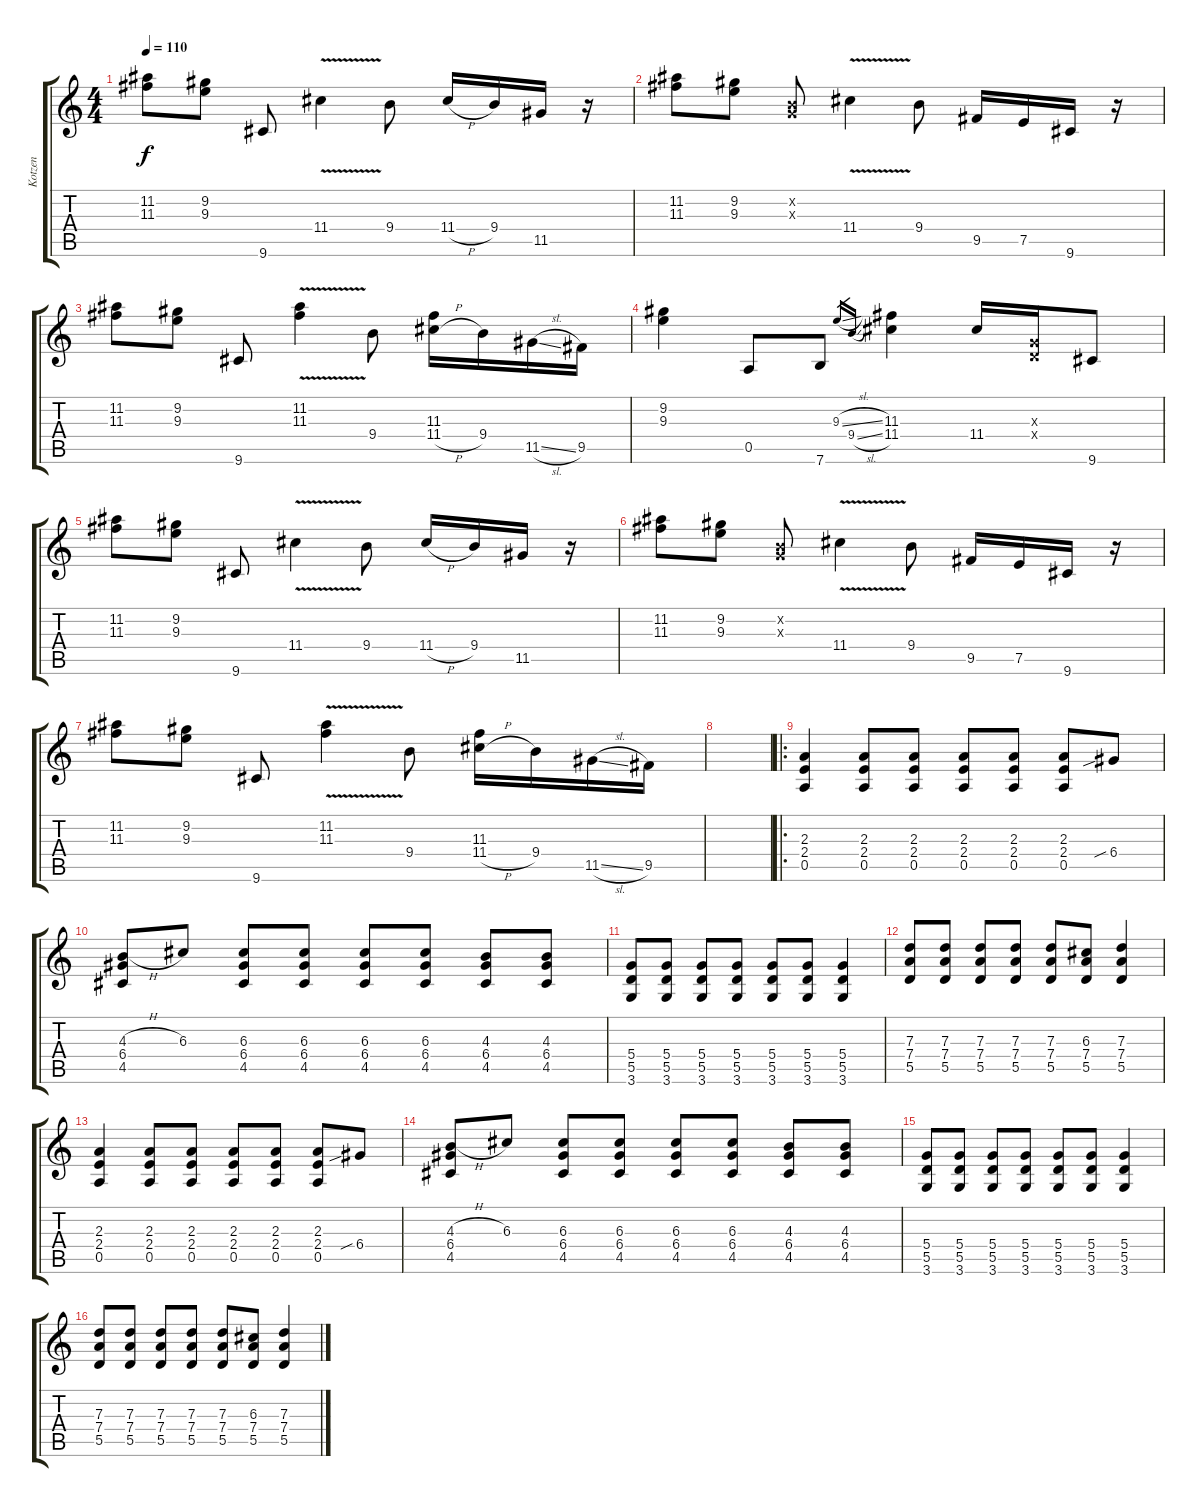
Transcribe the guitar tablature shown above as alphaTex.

\track ("Kotzen" "Kotzen") {instrument overdrivenguitar}
\staff {score tabs}
\tuning (E4 B3 G3 D3 A2 E2) {hide}
\ts (4 4)
\tempo 110
\clef g2
\ks c
(11.2 11.3).8{dy f} (9.2 9.3).8 9.6.8 11.4{v}.4 9.4.8 11.4{h}.16 9.4.16 11.5.16 r.16 |
(11.2 11.3).8 (9.2 9.3).8 (0.2{x} 0.3{x}).8 11.4{v}.4 9.4.8 9.5.16 7.5.16 9.6.16 r.16 |
(11.2 11.3).8 (9.2 9.3).8 9.6.8 (11.2{v} 11.3{v}).4 9.4.8 (11.3 11.4{h}).16 9.4.16 11.5{sl}.16 9.5.16 |
(9.2 9.3).4 0.5.8 7.6.8 9.3{sl}.16{gr} 9.4{sl}.16{gr} (11.3 11.4).4 11.4.16 (0.3{x} 0.4{x}).16 9.6.8 |
(11.2 11.3).8 (9.2 9.3).8 9.6.8 11.4{v}.4 9.4.8 11.4{h}.16 9.4.16 11.5.16 r.16 |
(11.2 11.3).8 (9.2 9.3).8 (0.2{x} 0.3{x}).8 11.4{v}.4 9.4.8 9.5.16 7.5.16 9.6.16 r.16 |
(11.2 11.3).8 (9.2 9.3).8 9.6.8 (11.2{v} 11.3{v}).4 9.4.8 (11.3 11.4{h}).16 9.4.16 11.5{sl}.16 9.5.16 |
|
\ro
(2.3 2.4 0.5).4 (2.3 2.4 0.5).8 (2.3 2.4 0.5).8 (2.3 2.4 0.5).8 (2.3 2.4 0.5).8 (2.3 2.4 0.5).8 6.4{sib}.8 |
(4.3{h} 6.4 4.5).8 6.3.8 (6.3 6.4 4.5).8 (6.3 6.4 4.5).8 (6.3 6.4 4.5).8 (6.3 6.4 4.5).8 (4.3 6.4 4.5).8 (4.3 6.4 4.5).8 |
(5.4 5.5 3.6).8 (5.4 5.5 3.6).8 (5.4 5.5 3.6).8 (5.4 5.5 3.6).8 (5.4 5.5 3.6).8 (5.4 5.5 3.6).8 (5.4 5.5 3.6).4 |
(7.3 7.4 5.5).8 (7.3 7.4 5.5).8 (7.3 7.4 5.5).8 (7.3 7.4 5.5).8 (7.3 7.4 5.5).8 (6.3 7.4 5.5).8 (7.3 7.4 5.5).4 |
(2.3 2.4 0.5).4 (2.3 2.4 0.5).8 (2.3 2.4 0.5).8 (2.3 2.4 0.5).8 (2.3 2.4 0.5).8 (2.3 2.4 0.5).8 6.4{sib}.8 |
(4.3{h} 6.4 4.5).8 6.3.8 (6.3 6.4 4.5).8 (6.3 6.4 4.5).8 (6.3 6.4 4.5).8 (6.3 6.4 4.5).8 (4.3 6.4 4.5).8 (4.3 6.4 4.5).8 |
(5.4 5.5 3.6).8 (5.4 5.5 3.6).8 (5.4 5.5 3.6).8 (5.4 5.5 3.6).8 (5.4 5.5 3.6).8 (5.4 5.5 3.6).8 (5.4 5.5 3.6).4 |
(7.3 7.4 5.5).8 (7.3 7.4 5.5).8 (7.3 7.4 5.5).8 (7.3 7.4 5.5).8 (7.3 7.4 5.5).8 (6.3 7.4 5.5).8 (7.3 7.4 5.5).4
